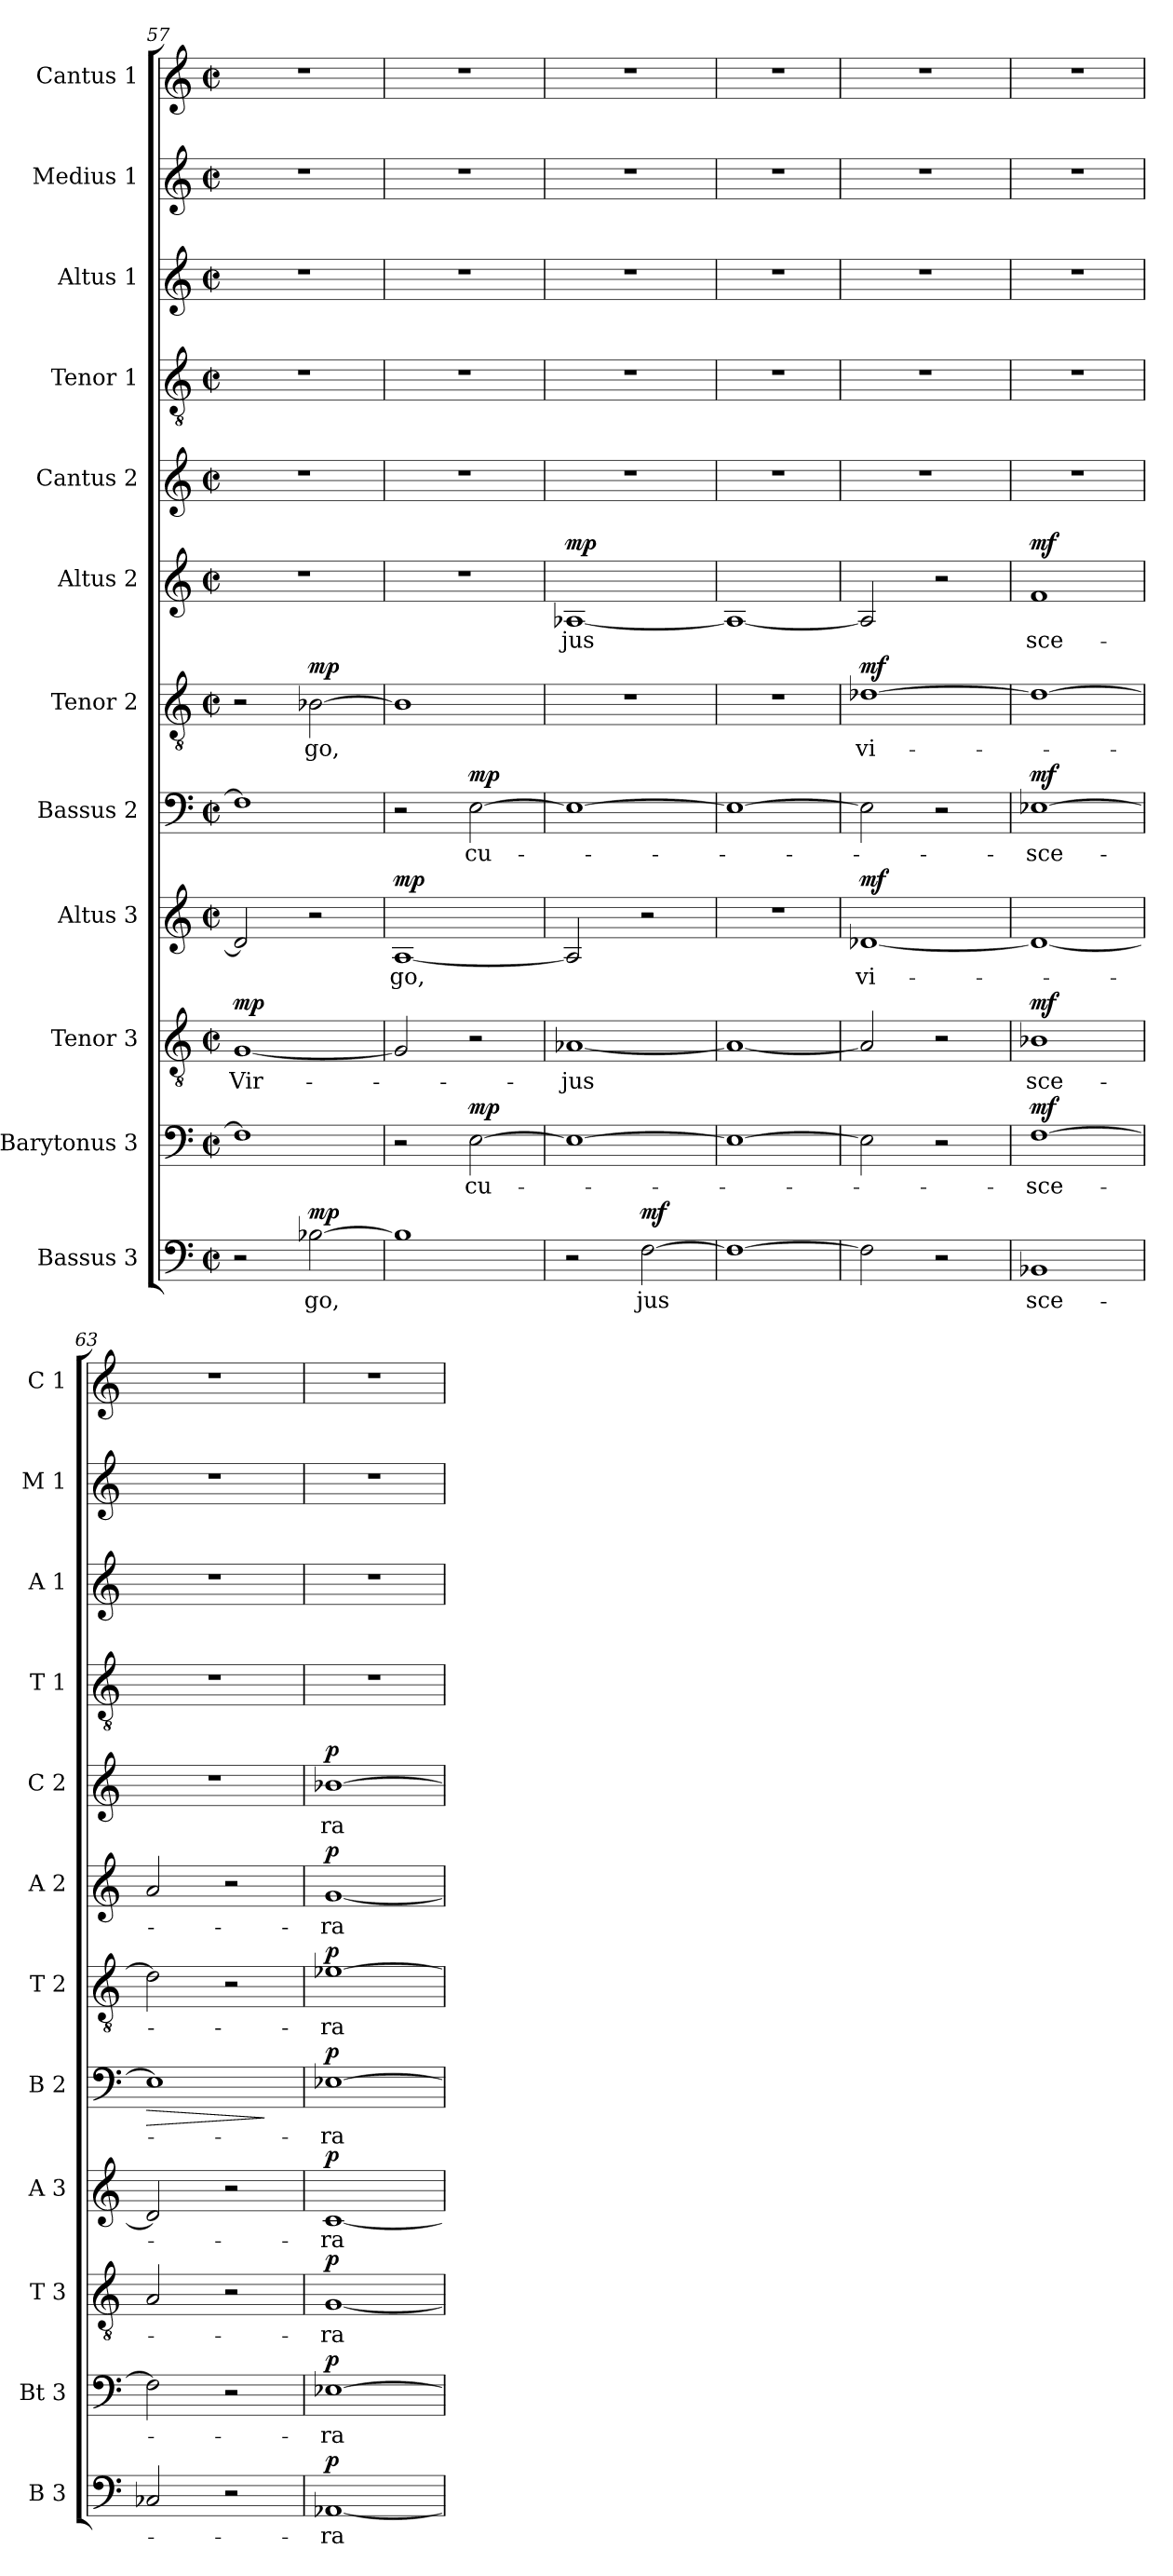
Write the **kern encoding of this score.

**kern	**text	**dynam	**kern	**text	**dynam	**kern	**text	**dynam	**kern	**text	**dynam	**kern	**text	**dynam	**kern	**text	**dynam	**kern	**text	**dynam	**kern	**text	**dynam	**kern	**kern	**kern	**kern
*part12	*part12	*part12	*part11	*part11	*part11	*part10	*part10	*part10	*part9	*part9	*part9	*part8	*part8	*part8	*part7	*part7	*part7	*part6	*part6	*part6	*part5	*part5	*part5	*part4	*part3	*part2	*part1
*staff12	*staff12	*staff12	*staff11	*staff11	*staff11	*staff10	*staff10	*staff10	*staff9	*staff9	*staff9	*staff8	*staff8	*staff8	*staff7	*staff7	*staff7	*staff6	*staff6	*staff6	*staff5	*staff5	*staff5	*staff4	*staff3	*staff2	*staff1
*I"Bassus 3	*	*	*I"Barytonus 3	*	*	*I"Tenor 3	*	*	*I"Altus 3	*	*	*I"Bassus 2	*	*	*I"Tenor 2	*	*	*I"Altus 2	*	*	*I"Cantus 2	*	*	*I"Tenor 1	*I"Altus 1	*I"Medius 1	*I"Cantus 1
*I'B 3	*	*	*I'Bt 3	*	*	*I'T 3	*	*	*I'A 3	*	*	*I'B 2	*	*	*I'T 2	*	*	*I'A 2	*	*	*I'C 2	*	*	*I'T 1	*I'A 1	*I'M 1	*I'C 1
*clefF4	*	*	*clefF4	*	*	*clefGv2	*	*	*clefG2	*	*	*clefF4	*	*	*clefGv2	*	*	*clefG2	*	*	*clefG2	*	*	*clefGv2	*clefG2	*clefG2	*clefG2
*k[]	*	*	*k[]	*	*	*k[]	*	*	*k[]	*	*	*k[]	*	*	*k[]	*	*	*k[]	*	*	*k[]	*	*	*k[]	*k[]	*k[]	*k[]
*C:	*	*	*C:	*	*	*C:	*	*	*C:	*	*	*C:	*	*	*C:	*	*	*C:	*	*	*C:	*	*	*C:	*C:	*C:	*C:
*M2/2	*	*	*M2/2	*	*	*M2/2	*	*	*M2/2	*	*	*M2/2	*	*	*M2/2	*	*	*M2/2	*	*	*M2/2	*	*	*M2/2	*M2/2	*M2/2	*M2/2
*met(c|)	*	*	*met(c|)	*	*	*met(c|)	*	*	*met(c|)	*	*	*met(c|)	*	*	*met(c|)	*	*	*met(c|)	*	*	*met(c|)	*	*	*met(c|)	*met(c|)	*met(c|)	*met(c|)
=57	=57	=57	=57	=57	=57	=57	=57	=57	=57	=57	=57	=57	=57	=57	=57	=57	=57	=57	=57	=57	=57	=57	=57	=57	=57	=57	=57
!	!	!	!	!	!	!	!LO:LY:b	!LO:DY:a	!	!	!	!	!	!	!	!	!	!	!	!	!	!	!	!	!	!	!
2r	.	.	1F#]	.	.	[1G	-Vir-	mp	2d/]	.	.	1F#]	.	.	2r	.	.	1r	.	.	1r	.	.	1r	1r	1r	1r
!	!LO:LY:b	!LO:DY:a	!	!	!	!	!	!	!	!	!	!	!	!	!	!LO:LY:b	!LO:DY:a	!	!	!	!	!	!	!	!	!	!
[2B-X\	-go,	mp	.	.	.	.	.	.	2r	.	.	.	.	.	[2B-X\	go,	mp	.	.	.	.	.	.	.	.	.	.
=58	=58	=58	=58	=58	=58	=58	=58	=58	=58	=58	=58	=58	=58	=58	=58	=58	=58	=58	=58	=58	=58	=58	=58	=58	=58	=58	=58
!	!	!	!	!	!	!	!	!	!	!LO:LY:b	!LO:DY:a	!	!	!	!	!	!	!	!	!	!	!	!	!	!	!	!
1B-]	.	.	2r	.	.	2G/]	.	.	[1A	go,	mp	2r	.	.	1B-]	.	.	1r	.	.	1r	.	.	1r	1r	1r	1r
!	!	!	!	!LO:LY:b	!LO:DY:a	!	!	!	!	!	!	!	!LO:LY:b	!LO:DY:a	!	!	!	!	!	!	!	!	!	!	!	!	!
.	.	.	[2E\	-cu-	mp	2r	.	.	.	.	.	[2E\	-cu-	mp	.	.	.	.	.	.	.	.	.	.	.	.	.
=59	=59	=59	=59	=59	=59	=59	=59	=59	=59	=59	=59	=59	=59	=59	=59	=59	=59	=59	=59	=59	=59	=59	=59	=59	=59	=59	=59
!	!	!	!	!	!	!	!LO:LY:b	!	!	!	!	!	!	!	!	!	!	!	!LO:LY:b	!LO:DY:a	!	!	!	!	!	!	!
2r	.	.	1E_	.	.	[1A-X	-jus	.	2A/]	.	.	1E_	.	.	1r	.	.	[1A-X	jus	mp	1r	.	.	1r	1r	1r	1r
!	!LO:LY:b	!LO:DY:a	!	!	!	!	!	!	!	!	!	!	!	!	!	!	!	!	!	!	!	!	!	!	!	!	!
[2F\	jus	mf	.	.	.	.	.	.	2r	.	.	.	.	.	.	.	.	.	.	.	.	.	.	.	.	.	.
=60	=60	=60	=60	=60	=60	=60	=60	=60	=60	=60	=60	=60	=60	=60	=60	=60	=60	=60	=60	=60	=60	=60	=60	=60	=60	=60	=60
1F_	.	.	1E_	.	.	1A-_	.	.	1r	.	.	1E_	.	.	1r	.	.	1A-_	.	.	1r	.	.	1r	1r	1r	1r
=61	=61	=61	=61	=61	=61	=61	=61	=61	=61	=61	=61	=61	=61	=61	=61	=61	=61	=61	=61	=61	=61	=61	=61	=61	=61	=61	=61
!	!	!	!	!	!	!	!	!	!	!LO:LY:b	!LO:DY:a	!	!	!	!	!LO:LY:b	!LO:DY:a	!	!	!	!	!	!	!	!	!	!
2F\]	.	.	2E\]	.	.	2A-/]	.	.	[1d-X	vi-	mf	2E\]	.	.	[1d-X	vi-	mf	2A-/]	.	.	1r	.	.	1r	1r	1r	1r
2r	.	.	2r	.	.	2r	.	.	.	.	.	2r	.	.	.	.	.	2r	.	.	.	.	.	.	.	.	.
=62	=62	=62	=62	=62	=62	=62	=62	=62	=62	=62	=62	=62	=62	=62	=62	=62	=62	=62	=62	=62	=62	=62	=62	=62	=62	=62	=62
!	!LO:LY:b	!	!	!LO:LY:b	!LO:DY:a	!	!LO:LY:b	!LO:DY:a	!	!	!	!	!LO:LY:b	!LO:DY:a	!	!	!	!	!LO:LY:b	!LO:DY:a	!	!	!	!	!	!	!
1BB-X	sce-	.	[1F	-sce-	mf	1B-X	sce-	mf	1d-_	.	.	[1E-X	-sce-	mf	1d-_	.	.	1f	sce-	mf	1r	.	.	1r	1r	1r	1r
=63	=63	=63	=63	=63	=63	=63	=63	=63	=63	=63	=63	=63	=63	=63	=63	=63	=63	=63	=63	=63	=63	=63	=63	=63	=63	=63	=63
!	!	!	!	!	!	!	!	!	!	!	!	!	!	!LO:HP:b	!	!	!	!	!	!	!	!	!	!	!	!	!
2C-X/	.	.	2F\]	.	.	2A/	.	.	2d-/]	.	.	1E-]	.	>	2d-\]	.	.	2a/	.	.	1r	.	.	1r	1r	1r	1r
2r	.	.	2r	.	.	2r	.	.	2r	.	.	.	.	.	2r	.	.	2r	.	.	.	.	.	.	.	.	.
.	.	.	.	.	.	.	.	.	.	.	.	.	.	]	.	.	.	.	.	.	.	.	.	.	.	.	.
=64	=64	=64	=64	=64	=64	=64	=64	=64	=64	=64	=64	=64	=64	=64	=64	=64	=64	=64	=64	=64	=64	=64	=64	=64	=64	=64	=64
!	!LO:LY:b	!LO:DY:a	!	!LO:LY:b	!LO:DY:a	!	!LO:LY:b	!LO:DY:a	!	!LO:LY:b	!LO:DY:a	!	!LO:LY:b	!LO:DY:a	!	!LO:LY:b	!LO:DY:a	!	!LO:LY:b	!LO:DY:a	!	!LO:LY:b	!LO:DY:a	!	!	!	!
[1AA-X	-ra	p	[1E-X	-ra	p	[1G	-ra	p	[1c	-ra	p	[1E-X	-ra	p	[1e-X	-ra	p	[1g	-ra	p	[1b-X	ra	p	1r	1r	1r	1r
=	=	=	=	=	=	=	=	=	=	=	=	=	=	=	=	=	=	=	=	=	=	=	=	=	=	=	=
*-	*-	*-	*-	*-	*-	*-	*-	*-	*-	*-	*-	*-	*-	*-	*-	*-	*-	*-	*-	*-	*-	*-	*-	*-	*-	*-	*-
